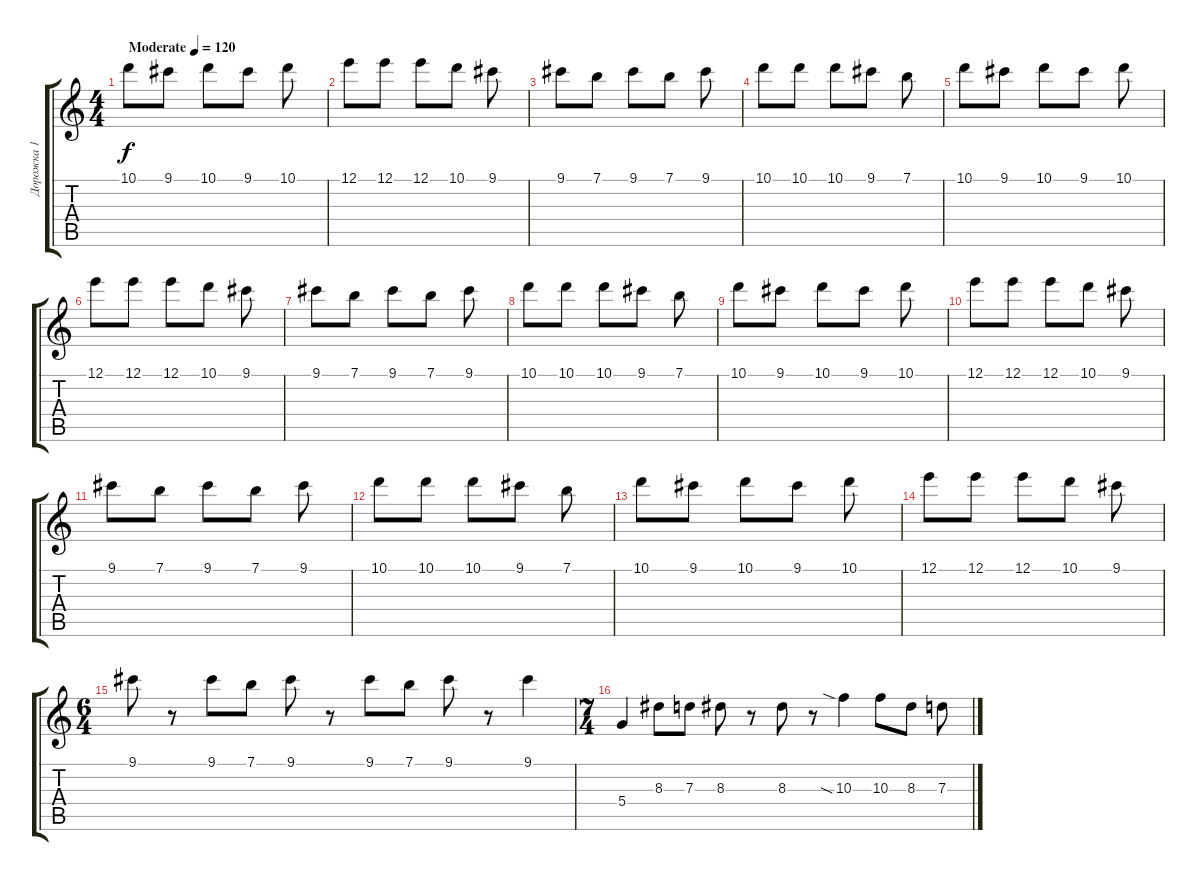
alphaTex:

\track ("Дорожка 1" "Дорожка 1") {instrument acousticguitarnylon}
\staff {score tabs}
\tuning (E4 B3 G3 D3 A2 E2) {hide}
\ts (4 4)
\tempo (120 "Moderate")
\clef g2
\ks c
10.1.8{dy f instrument acousticguitarnylon} 9.1.8 10.1.8 9.1.8 10.1.8 |
12.1.8 12.1.8 12.1.8 10.1.8 9.1.8 |
9.1.8 7.1.8 9.1.8 7.1.8 9.1.8 |
10.1.8 10.1.8 10.1.8 9.1.8 7.1.8 |
10.1.8 9.1.8 10.1.8 9.1.8 10.1.8 |
12.1.8 12.1.8 12.1.8 10.1.8 9.1.8 |
9.1.8 7.1.8 9.1.8 7.1.8 9.1.8 |
10.1.8 10.1.8 10.1.8 9.1.8 7.1.8 |
10.1.8 9.1.8 10.1.8 9.1.8 10.1.8 |
12.1.8 12.1.8 12.1.8 10.1.8 9.1.8 |
9.1.8 7.1.8 9.1.8 7.1.8 9.1.8 |
10.1.8 10.1.8 10.1.8 9.1.8 7.1.8 |
10.1.8 9.1.8 10.1.8 9.1.8 10.1.8 |
12.1.8 12.1.8 12.1.8 10.1.8 9.1.8 |
\ts (6 4)
9.1.8 r.8 9.1.8 7.1.8 9.1.8 r.8 9.1.8 7.1.8 9.1.8 r.8 9.1.4 |
\ts (7 4)
5.4.4 8.3.8 7.3.8 8.3.8 r.8 8.3.8 r.8 10.3{sia}.4 10.3.8 8.3.8 7.3.8
